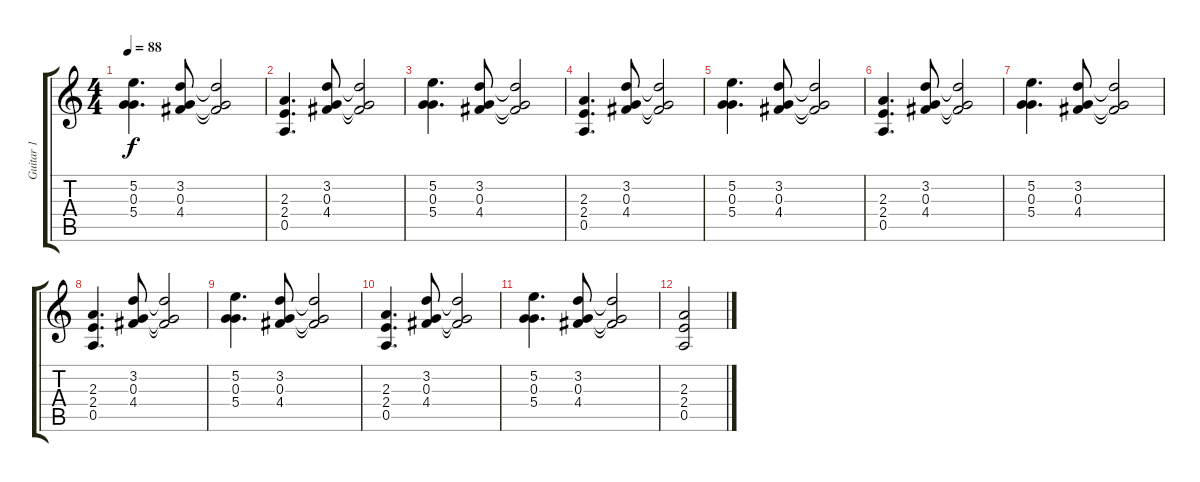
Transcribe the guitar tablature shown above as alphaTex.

\track ("Guitar 1" "Guitar 1") {instrument overdrivenguitar}
\staff {score tabs}
\tuning (E4 B3 G3 D3 A2 E2) {hide}
\ts (4 4)
\tempo 88
\clef g2
\ks c
(5.2 0.3 5.4).4{d dy f} (3.2 0.3 4.4).8 (3.2{t} 0.3{t} 4.4{t}).2 |
(2.3 2.4 0.5).4{d} (3.2 0.3 4.4).8 (3.2{t} 0.3{t} 4.4{t}).2 |
(5.2 0.3 5.4).4{d} (3.2 0.3 4.4).8 (3.2{t} 0.3{t} 4.4{t}).2 |
(2.3 2.4 0.5).4{d} (3.2 0.3 4.4).8 (3.2{t} 0.3{t} 4.4{t}).2 |
(5.2 0.3 5.4).4{d} (3.2 0.3 4.4).8 (3.2{t} 0.3{t} 4.4{t}).2 |
(2.3 2.4 0.5).4{d} (3.2 0.3 4.4).8 (3.2{t} 0.3{t} 4.4{t}).2 |
(5.2 0.3 5.4).4{d} (3.2 0.3 4.4).8 (3.2{t} 0.3{t} 4.4{t}).2 |
(2.3 2.4 0.5).4{d} (3.2 0.3 4.4).8 (3.2{t} 0.3{t} 4.4{t}).2 |
(5.2 0.3 5.4).4{d} (3.2 0.3 4.4).8 (3.2{t} 0.3{t} 4.4{t}).2 |
(2.3 2.4 0.5).4{d} (3.2 0.3 4.4).8 (3.2{t} 0.3{t} 4.4{t}).2 |
(5.2 0.3 5.4).4{d} (3.2 0.3 4.4).8 (3.2{t} 0.3{t} 4.4{t}).2 |
(2.3 2.4 0.5).2
